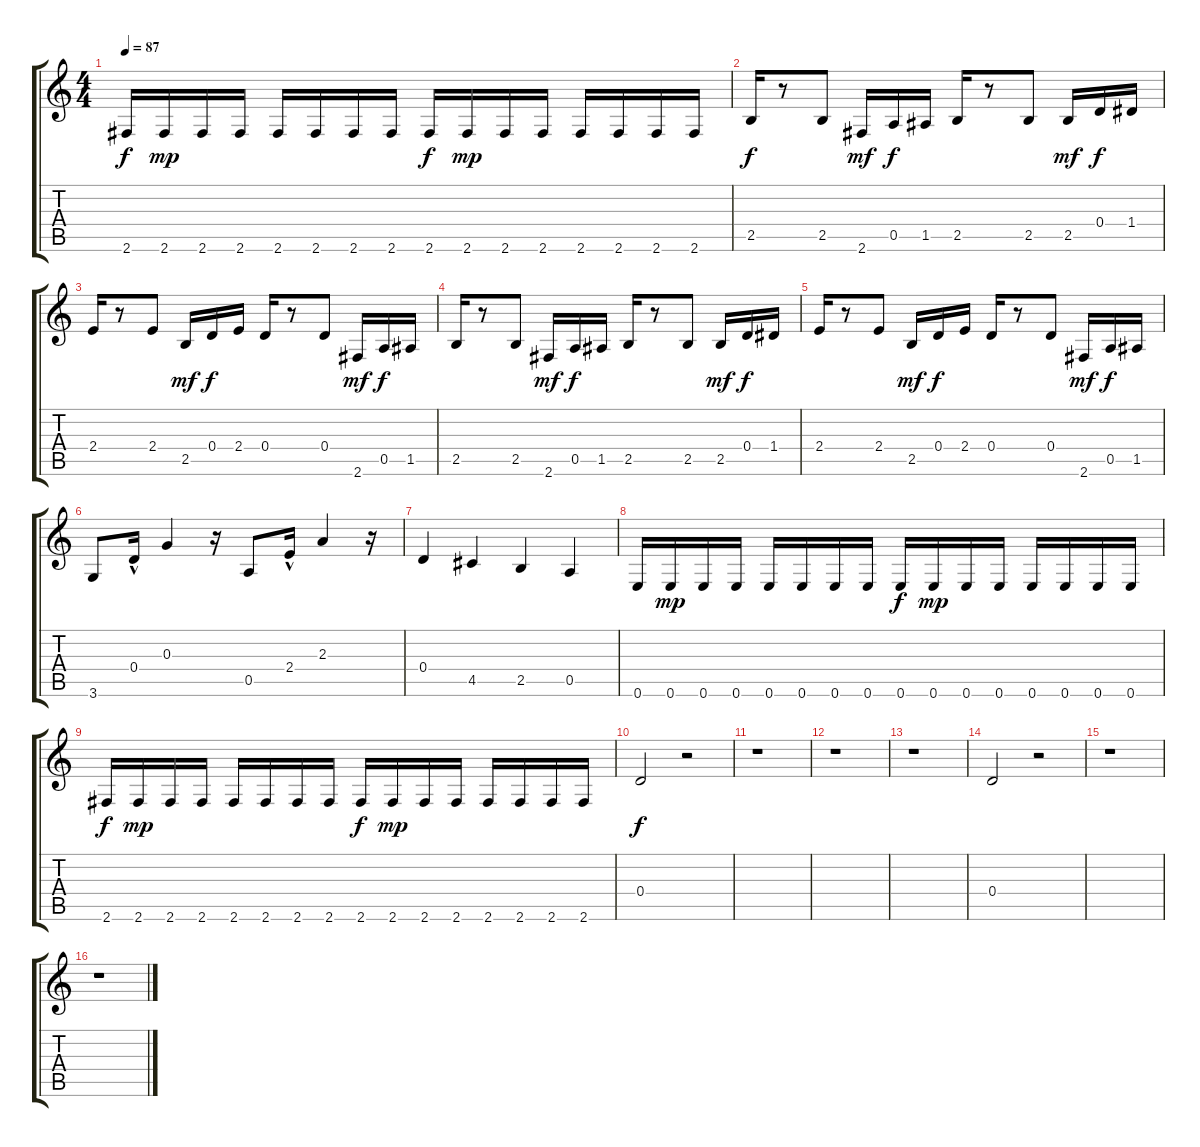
\track "" {instrument electricguitarclean}
\staff {score tabs}
\tuning (E4 B3 G3 D3 A2 E2) {hide}
\ts (4 4)
\tempo 87
\clef g2
\ks c
2.6.16{dy f} 2.6.16{dy mp} 2.6.16 2.6.16 2.6.16 2.6.16 2.6.16 2.6.16 2.6.16{dy f} 2.6.16{dy mp} 2.6.16 2.6.16 2.6.16 2.6.16 2.6.16 2.6.16 |
2.5.16{dy f} r.8 2.5.8 2.6.16{dy mf} 0.5.16{dy f} 1.5.16 2.5.16 r.8 2.5.8 2.5.16{dy mf} 0.4.16{dy f} 1.4.16 |
2.4.16 r.8 2.4.8 2.5.16{dy mf} 0.4.16{dy f} 2.4.16 0.4.16 r.8 0.4.8 2.6.16{dy mf} 0.5.16{dy f} 1.5.16 |
2.5.16 r.8 2.5.8 2.6.16{dy mf} 0.5.16{dy f} 1.5.16 2.5.16 r.8 2.5.8 2.5.16{dy mf} 0.4.16{dy f} 1.4.16 |
2.4.16 r.8 2.4.8 2.5.16{dy mf} 0.4.16{dy f} 2.4.16 0.4.16 r.8 0.4.8 2.6.16{dy mf} 0.5.16{dy f} 1.5.16 |
3.6.8 0.4{hac}.16 0.3.4 r.16 0.5.8 2.4{hac}.16 2.3.4 r.16 |
0.4.4 4.5.4 2.5.4 0.5.4 |
0.6.16 0.6.16{dy mp} 0.6.16 0.6.16 0.6.16 0.6.16 0.6.16 0.6.16 0.6.16{dy f} 0.6.16{dy mp} 0.6.16 0.6.16 0.6.16 0.6.16 0.6.16 0.6.16 |
2.6.16{dy f} 2.6.16{dy mp} 2.6.16 2.6.16 2.6.16 2.6.16 2.6.16 2.6.16 2.6.16{dy f} 2.6.16{dy mp} 2.6.16 2.6.16 2.6.16 2.6.16 2.6.16 2.6.16 |
0.4.2{dy f} r.2 |
r.1 |
r.1 |
r.1 |
0.4.2 r.2 |
r.1 |
r.1
